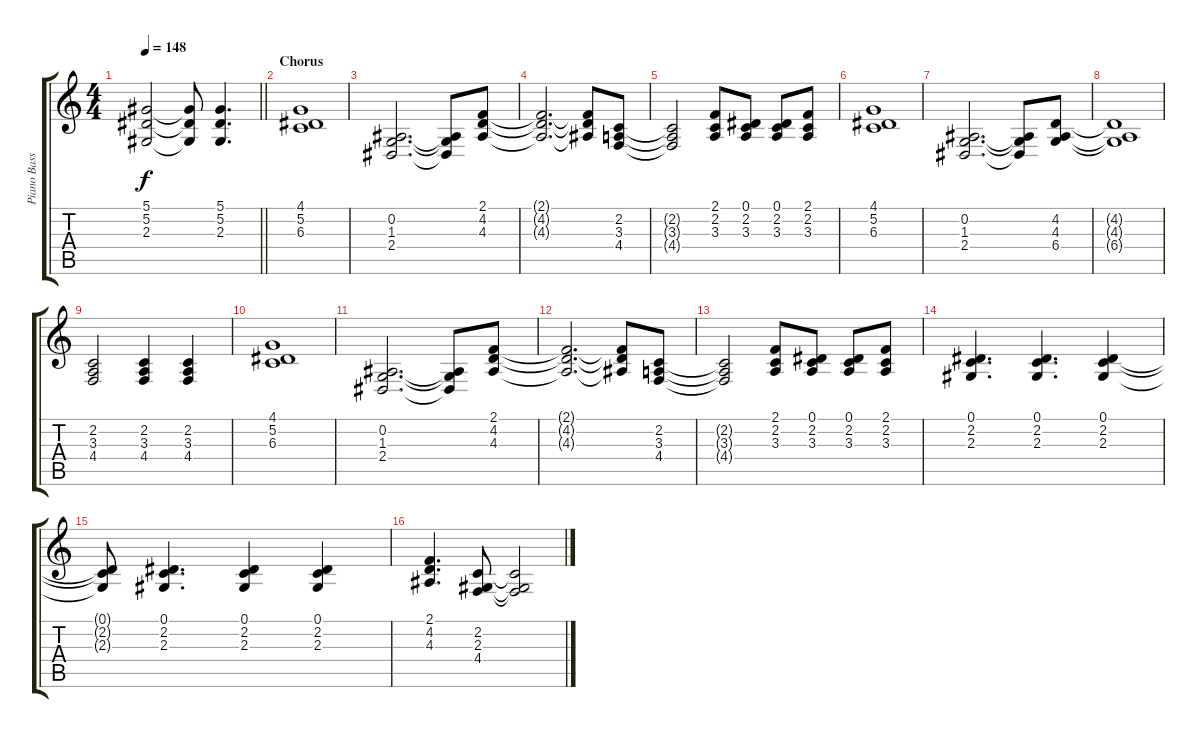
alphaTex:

\track ("Piano Bass" "Piano Bass") {instrument acousticgrandpiano}
\staff {score tabs}
\tuning (Eb4 Bb3 Gb3 Db3 Ab2 Eb2) {hide}
\ts (4 4)
\tempo 148
\clef g2
\barLineRight lightlight
\ks c
(5.1{t} 5.2{t} 2.3{t}).2{dy f} (5.1{t} 5.2{t} 2.3{t}).8 (5.1 5.2 2.3).4{d} |
\section ("" "Chorus")
(4.1 5.2 6.3).1 |
(0.2 1.3 2.4).2{d} (0.2{t} 1.3{t} 2.4{t}).8 (2.1 4.2 4.3).8 |
(2.1{t} 4.2{t} 4.3{t}).2{d} (2.1{t} 4.2{t} 4.3{t}).8 (2.2 3.3 4.4).8 |
(2.2{t} 3.3{t} 4.4{t}).2 (2.1 2.2 3.3).8 (0.1 2.2 3.3).8 (0.1 2.2 3.3).8 (2.1 2.2 3.3).8 |
(4.1 5.2 6.3).1 |
(0.2 1.3 2.4).2{d} (0.2{t} 1.3{t} 2.4{t}).8 (4.2 4.3 6.4).8 |
(4.2{t} 4.3{t} 6.4{t}).1 |
(2.2 3.3 4.4).2 (2.2 3.3 4.4).4 (2.2 3.3 4.4).4 |
(4.1 5.2 6.3).1 |
(0.2 1.3 2.4).2{d} (0.2{t} 1.3{t} 2.4{t}).8 (2.1 4.2 4.3).8 |
(2.1{t} 4.2{t} 4.3{t}).2{d} (2.1{t} 4.2{t} 4.3{t}).8 (2.2 3.3 4.4).8 |
(2.2{t} 3.3{t} 4.4{t}).2 (2.1 2.2 3.3).8 (0.1 2.2 3.3).8 (0.1 2.2 3.3).8 (2.1 2.2 3.3).8 |
(0.1 2.2 2.3).4{d} (0.1 2.2 2.3).4{d} (0.1 2.2 2.3).4 |
(0.1{t} 2.2{t} 2.3{t}).8 (0.1 2.2 2.3).4{d} (0.1 2.2 2.3).4 (0.1 2.2 2.3).4 |
(2.1 4.2 4.3).4{d} (2.2 2.3 4.4).8 (2.2{t} 2.3{t} 4.4{t}).2
